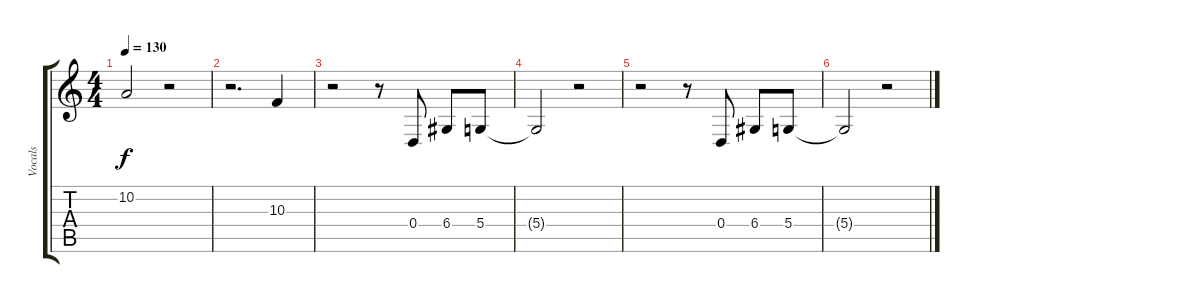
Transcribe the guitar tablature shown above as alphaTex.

\track ("Vocals" "Vocals") {instrument lead6voice}
\staff {score tabs}
\tuning (E4 B3 G3 D3 A2 E2) {hide}
\ts (4 4)
\tempo 130
\clef g2
\ks c
10.2{t}.2{dy f} r.2 |
r.2{d} 10.3.4 |
r.2 r.8 0.4.8 6.4.8 5.4.8 |
5.4{t}.2 r.2 |
r.2 r.8 0.4.8 6.4.8 5.4.8 |
5.4{t}.2 r.2
